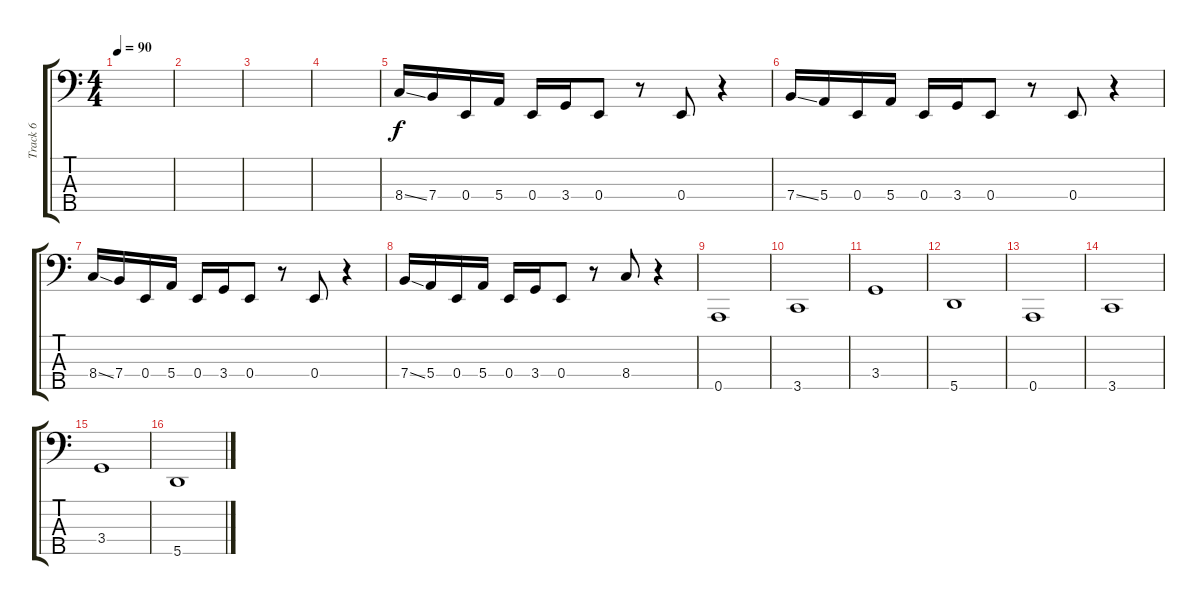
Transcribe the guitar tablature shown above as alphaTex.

\track ("Track 6" "Track 6") {instrument electricbassfinger}
\staff {score tabs}
\tuning (G2 D2 A1 E1 A0) {hide}
\ts (4 4)
\tempo 90
\clef f4
\ks c
|
|
|
|
8.4{ss}.16 7.4.16 0.4.16 5.4.16 0.4.16 3.4.16 0.4.8 r.8 0.4.8 r.4 |
7.4{ss}.16 5.4.16 0.4.16 5.4.16 0.4.16 3.4.16 0.4.8 r.8 0.4.8 r.4 |
8.4{ss}.16 7.4.16 0.4.16 5.4.16 0.4.16 3.4.16 0.4.8 r.8 0.4.8 r.4 |
7.4{ss}.16 5.4.16 0.4.16 5.4.16 0.4.16 3.4.16 0.4.8 r.8 8.4.8 r.4 |
0.5.1 |
3.5.1 |
3.4.1 |
5.5.1 |
0.5.1 |
3.5.1 |
3.4.1 |
5.5.1
